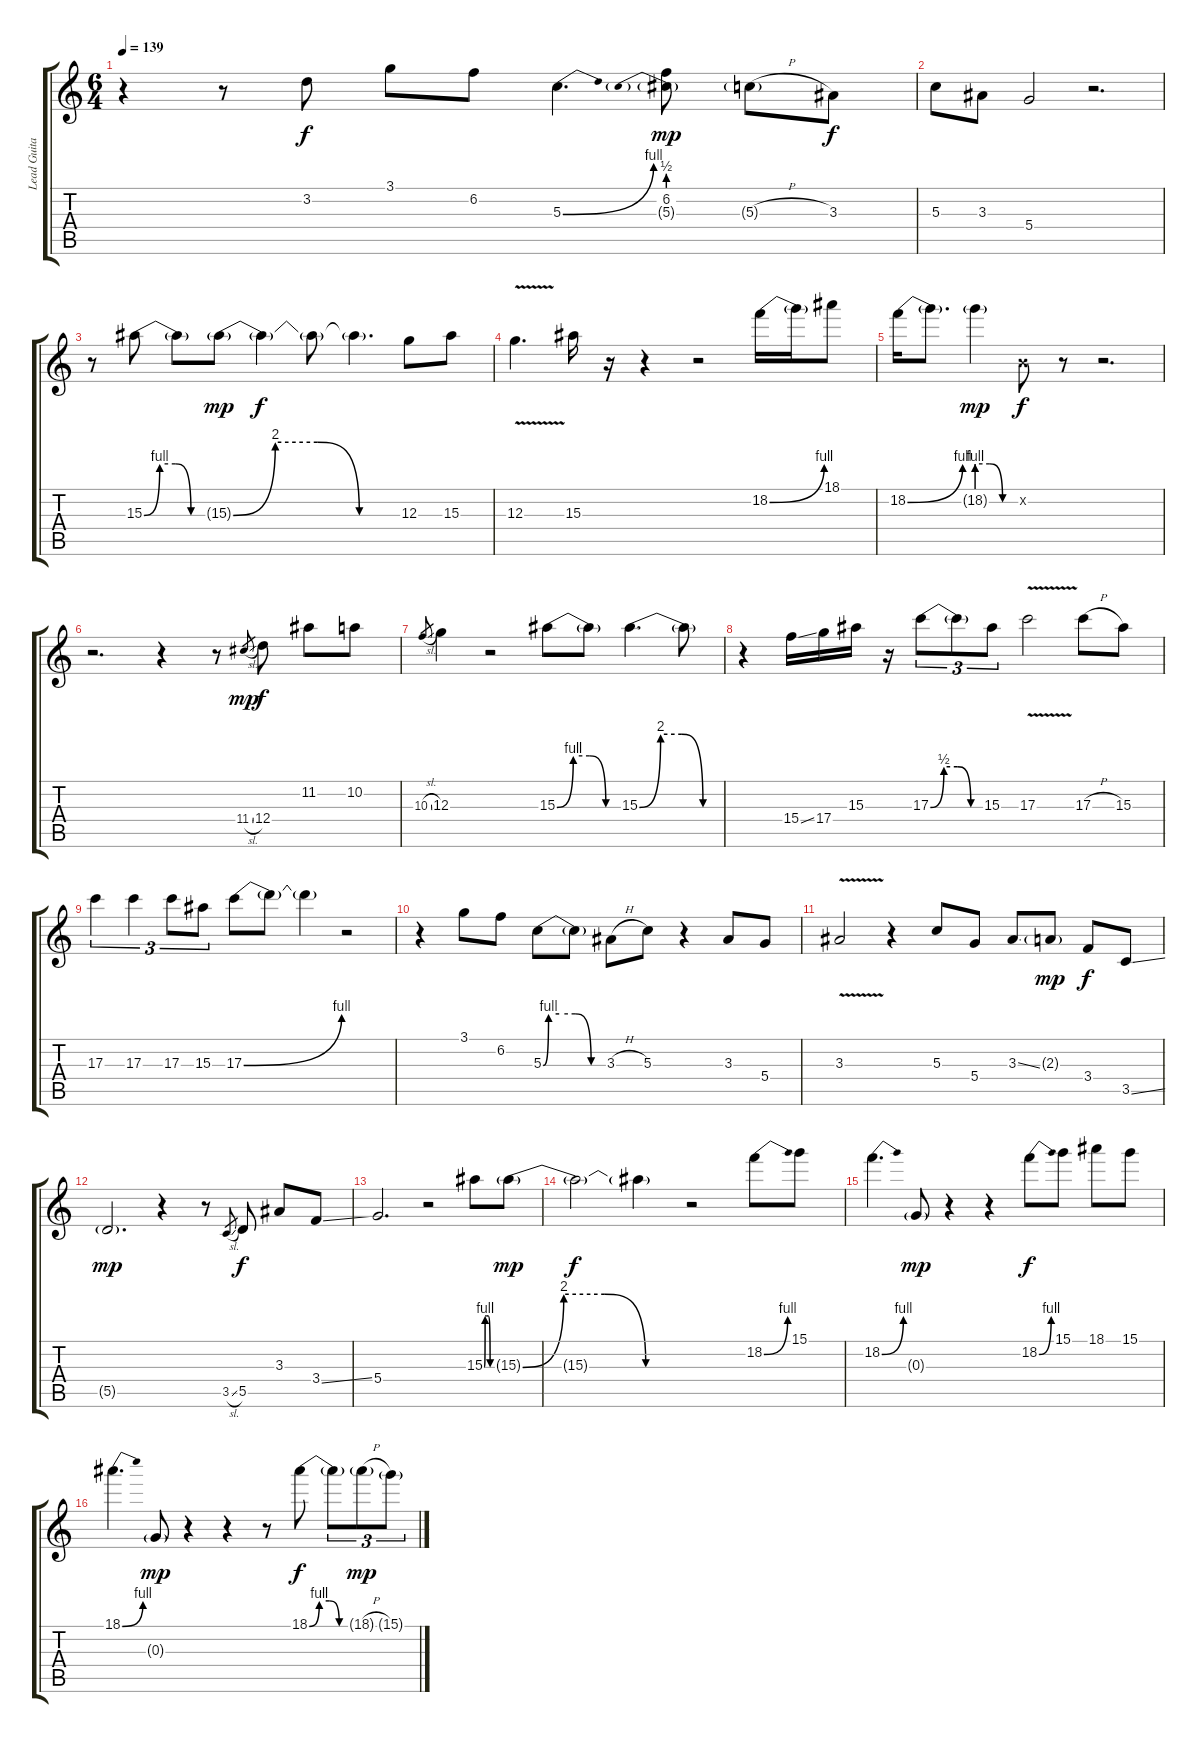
\track ("Lead Guitar (David Gilmour)" "Lead Guita") {instrument overdrivenguitar}
\staff {score tabs}
\tuning (E4 B3 G3 D3 A2 E2) {hide}
\ts (6 4)
\tempo 139
\clef g2
\ks c
r.4{dy f} r.8 3.2.8 3.1.8 6.2.8 5.3{be (bend 0 0 60 4)}.4{d} (6.2 5.3{be (prebend 0 2 60 2) g}).8{dy mp} 5.3{h g}.8 3.3.8{dy f} |
5.3.8 3.3.8 5.4.2 r.2{d} |
r.8 15.3{be (custom 0 0 15 4 30 4 45 0 60 0)}.8 15.3{t}.8 15.3{be (custom 0 0 15 8 30 8 45 0 60 0) g}.8{dy mp} 15.3{t}.4{dy f} 15.3{t}.8 15.3{t}.4{d} 12.3.8 15.3.8 |
12.3{v}.4{d} 15.3.16 r.16 r.4 r.2 18.2{be (bend 0 0 60 4)}.16 18.2{t}.16 18.1.8 |
18.2{be (bend 0 0 60 4)}.16 18.2{t}.8{d} 18.2{be (custom 0 4 20 4 40 0 60 0) g}.4{dy mp} 0.2{x}.8{dy f} r.8 r.2{d} |
r.2{d} r.4 r.8 11.4{sl}.8{gr dy mp} 12.4.8{dy f} 11.2.8 10.2.8 |
10.3{sl}.8{gr} 12.3.4 r.2 15.3{be (custom 0 0 15 4 30 4 45 0 60 0)}.8 15.3{t}.8 15.3{be (custom 0 0 15 8 30 8 45 0 60 0)}.4{d} 15.3{t}.8 |
r.4 15.4{ss}.16 17.4.16 15.3.16 r.16 17.3{be (custom 0 0 15 2 30 2 45 0 60 0)}.8{tu (3 2)} 17.3{t}.8{tu (3 2)} 15.3.8{tu (3 2)} 17.3{v}.2 17.3{h}.8 15.3.8 |
17.3.4{tu (3 2)} 17.3.4{tu (3 2)} 17.3.8{tu (3 2)} 15.3.8{tu (3 2)} 17.3{be (bend 0 0 60 4)}.8 17.3{t}.8 17.3{t}.4 r.2 |
r.4 3.1.8 6.2.8 5.3{be (custom 0 0 5 4 15 4 30 4 45 0 60 0)}.8 5.3{t}.8 3.3{h}.8 5.3.8 r.4 3.3.8 5.4.8 |
3.3{v}.2 r.4 5.3.8 5.4.8 3.3{ss}.8 2.3{g}.8{dy mp} 3.4.8{dy f} 3.5{ss}.8 |
5.5{g}.2{d dy mp} r.4 r.8 3.5{sl}.8{gr} 5.5.8{dy f} 3.3.8 3.4{ss}.8 |
5.4.2{d} r.2 15.3{be (custom 0 0 5 4 15 4 30 4 45 0 60 0)}.8 15.3{be (custom 0 0 15 8 30 8 45 0 60 0) g}.8{dy mp} |
15.3{t}.2{dy f} 15.3{t}.4 r.2 18.2{be (bend 0 0 60 4)}.8 15.1.8 |
18.2{be (bend 0 0 60 4)}.4{d} 0.3{g}.8{dy mp} r.4 r.4 18.2{be (bend 0 0 60 4)}.8{dy f} 15.1.8 18.1.8 15.1.8 |
18.1{be (bend 0 0 60 4)}.4{d} 0.3{g}.8{dy mp} r.4 r.4 r.8 18.1{be (custom 0 0 15 4 30 4 45 0 60 0)}.8{dy f} 18.1{t}.8{tu (3 2)} 18.1{h g}.8{tu (3 2) dy mp} 15.1{g}.8{tu (3 2)}
